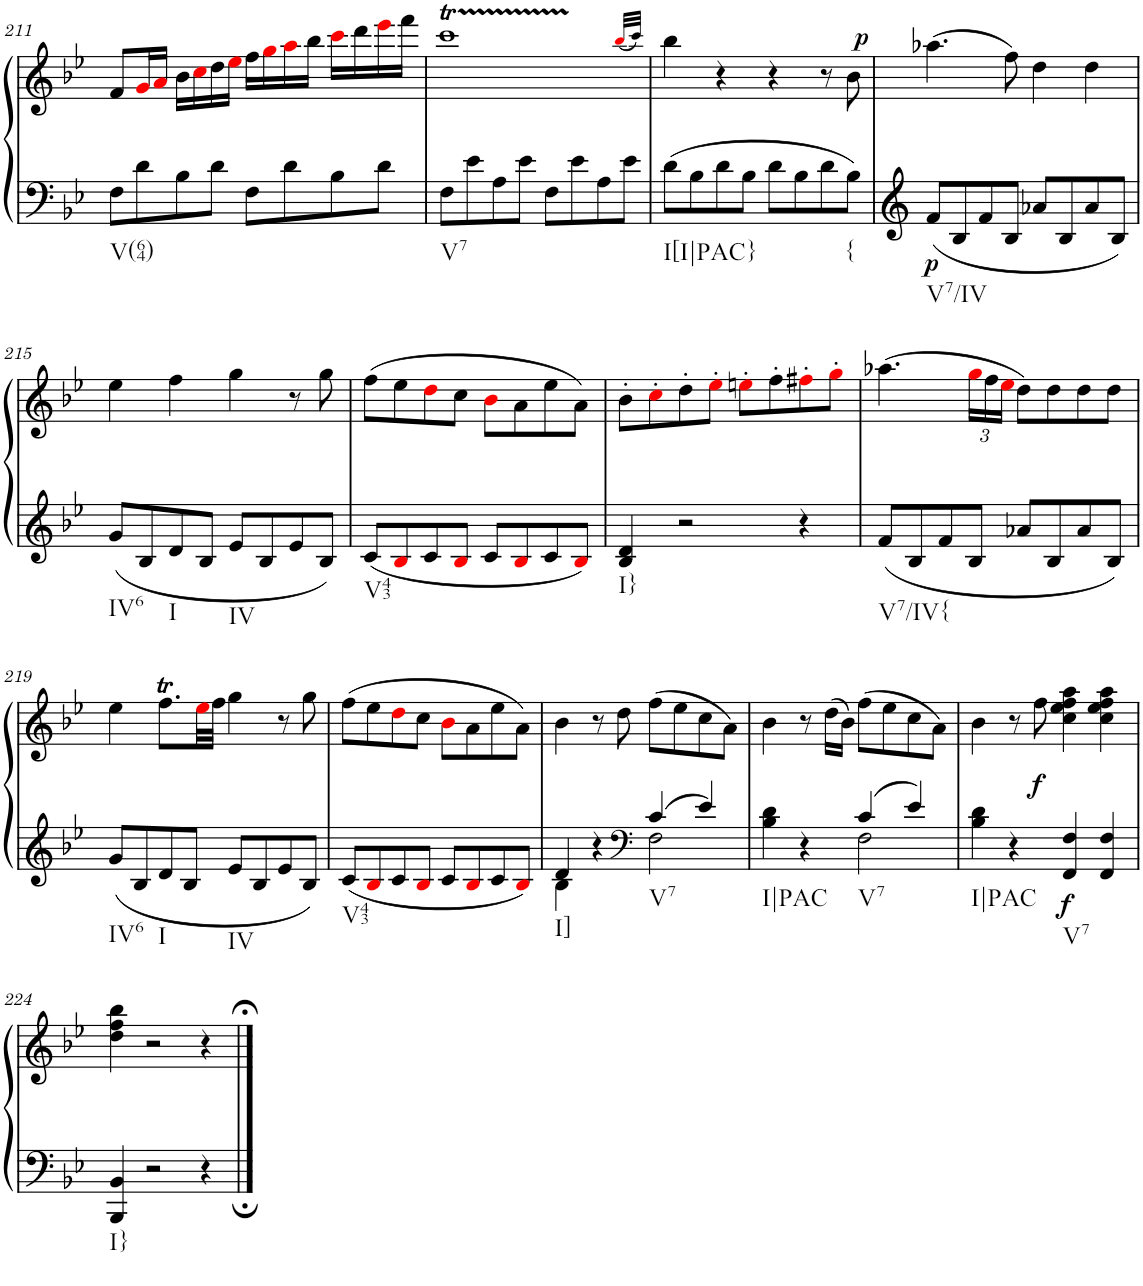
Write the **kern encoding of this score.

**kern	**kern	**dynam
*part1	*part1	*part1
*staff2	*staff1	*staff1/2
*I"Piano, Piano right	*	*
*I'Pno.	*	*
!!LO:PB:g=z
*clefF4	*clefG2	*
*k[b-e-]	*k[b-e-]	*
*M2/2	*M2/2	*
*met(c|)	*met(c|)	*
=211	=211	=211
!LO:TX:b:t=V(64)	!	!
8F\L	8f/L	.
8d\	16gi/L	.
.	16ai/JJ	.
8B-\	16b-\LL	.
.	16cci\	.
8d\J	16dd\	.
.	16ee-i\JJ	.
8F\L	16ff\LL	.
.	16ggi\	.
8d\	16aai\	.
.	16bb-\JJ	.
8B-\	16ccci\LL	.
.	16ddd\	.
8d\J	16eee-i\	.
.	16fff\JJ	.
=212	=212	=212
!LO:TX:b:t=V7	!	!
8F\L	1cccT	.
8e-\	.	.
8A\	.	.
8e-\J	.	.
8F\L	.	.
8e-\	.	.
8A\	.	.
8e-\J	.	.
.	(32qbb-i/LLL	.
.	32qccc/JJJ)	.
=213	=213	=213
!LO:TX:b:t=I[I|PAC}	!	!
8d\L	4bb-\	.
8B-\	.	.
8d\	4r	.
8B-\J	.	.
8d\L	4r	.
8B-\	.	.
8d\	8r	.
!LO:TX:b:t={	!	!
!	!	!LO:DY:a
8B-\J	8b-\	p
=214	=214	=214
!LO:TX:b:t=V7/IV	!	!
!	!	!LO:DY:b=2
8f/L	(4.aa-X\	p
8B-/	.	.
8f/	.	.
8B-/J	8ff\)	.
8a-X/L	4dd\	.
8B-/	.	.
8a-/	4dd\	.
8B-/J	.	.
!!LO:LB:g=z
=215	=215	=215
!LO:TX:b:t=IV6	!	!
8g/L	4ee-\	.
8B-/	.	.
!LO:TX:b:t=I	!	!
8d/	4ff\	.
8B-/J	.	.
!LO:TX:b:t=IV	!	!
8e-/L	4gg\	.
8B-/	.	.
8e-/	8r	.
8B-/J	8gg\	.
=216	=216	=216
!LO:TX:b:t=V43	!	!
8c/L	(8ff\L	.
8B-i/	8ee-\	.
8c/	8ddi\	.
8B-i/J	8cc\J	.
8c/L	8b-i\L	.
8B-i/	8a\	.
8c/	8ee-\	.
8B-i/J	8a\J)	.
=217	=217	=217
!LO:TX:b:t=I}	!	!
4B-/ 4d/	8b-'\L	.
.	8cc'i\	.
2r	8dd'\	.
.	8ee-'i\J	.
.	8een'i\L	.
.	8ff'\	.
4r	8ff#X'i\	.
.	8gg'i\J	.
=218	=218	=218
!LO:TX:b:t=V7/IV{	!	!
8f/L	(4.aa-X\	.
8B-/	.	.
8f/	.	.
*	*Xbrackettup	*
8B-/J	24ggi\LL	.
.	24ff\	.
.	24ee-i\JJ	.
8a-X/L	8dd\L)	.
8B-/	8dd\	.
8a-/	8dd\	.
8B-/J	8dd\J	.
!!LO:LB:g=z
=219	=219	=219
!LO:TX:b:t=IV6	!	!
8g/L	4ee-\	.
8B-/	.	.
!LO:TX:b:t=I	!	!
8d/	8.ffT\L	.
8B-/J	.	.
.	32ee-i\LL	.
.	32ff\JJJ	.
!LO:TX:b:t=IV	!	!
8e-/L	4gg\	.
8B-/	.	.
8e-/	8r	.
8B-/J	8gg\	.
=220	=220	=220
!LO:TX:b:t=V43	!	!
8c/L	(8ff\L	.
8B-i/	8ee-\	.
8c/	8ddi\	.
8B-i/J	8cc\J	.
8c/L	8b-i\L	.
8B-i/	8a\	.
8c/	8ee-\	.
8B-i/J	8a\J)	.
=221	=221	=221
*^	*	*
!LO:TX:b:t=I]	!	!	!
4d/	4B-\	4b-\	.
4r	4ryy	8r	.
.	.	8dd\	.
*clefF4	*	*	*
!LO:TX:b:t=V7	!	!	!
4c/	2F\	(8ff\L	.
.	.	8ee-\	.
4e-/	.	8cc\	.
.	.	8a\J)	.
=222	=222	=222	=222
!LO:TX:b:t=I|PAC	!	!	!
4B-\ 4d\	2ryy	4b-\	.
4r	.	8r	.
.	.	(16dd\LL	.
.	.	16b-\JJ)	.
!LO:TX:b:t=V7	!	!	!
4c/	2F\	(8ff\L	.
.	.	8ee-\	.
4e-/	.	8cc\	.
.	.	8a\J)	.
*v	*v	*	*
=223	=223	=223
!LO:TX:b:t=I|PAC	!	!
4B-\ 4d\	4b-\	.
4r	8r	.
!	!	!LO:DY:b
.	8ff\	f
!LO:TX:b:t=V7	!	!
!	!	!LO:DY:b=2
4FF/ 4F/	4cc\ 4ee-\ 4ff\ 4aa\	f
4FF/ 4F/	4cc\ 4ee-\ 4ff\ 4aa\	.
!!LO:LB:g=z
=224	=224	=224
!LO:TX:b:t=I}	!	!
4BBB-/ 4BB-/	4dd\ 4ff\ 4bb-\	.
2r	2r	.
4r	4r	.
==	==	==
*-	*-	*-
